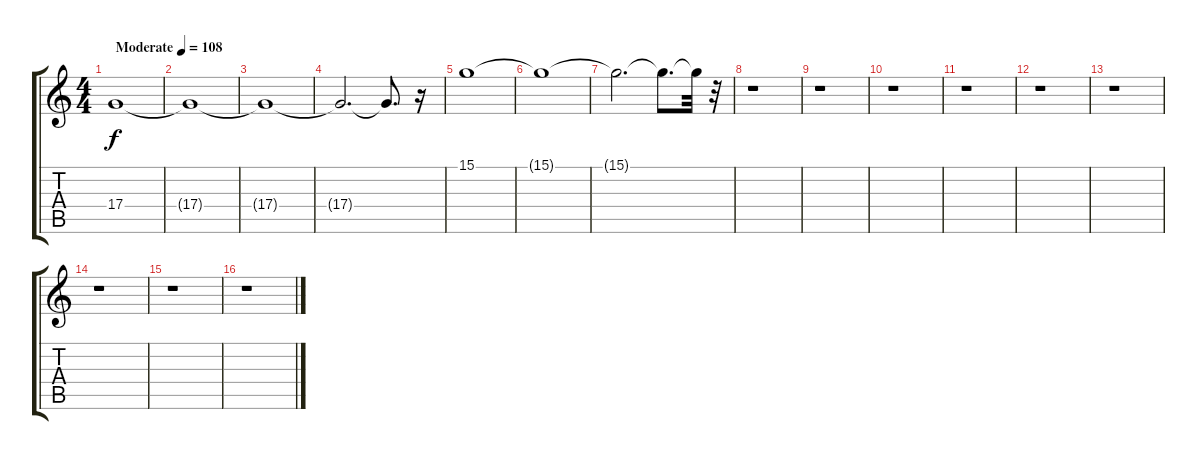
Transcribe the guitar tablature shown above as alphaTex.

\track "" {instrument synthstrings2}
\staff {score tabs}
\tuning (E4 B3 G3 D3 A2 E2) {hide}
\ts (4 4)
\tempo (108 "Moderate")
\clef g2
\ks c
17.4.1{dy f instrument synthstrings2} |
17.4{t}.1 |
17.4{t}.1 |
17.4{t}.2{d} 17.4{t}.8{d} r.16 |
15.1.1 |
15.1{t}.1 |
15.1{t}.2{d} 15.1{t}.8{d} 15.1{t}.32 r.32 |
r.1 |
r.1 |
r.1 |
r.1 |
r.1 |
r.1 |
r.1 |
r.1 |
r.1
